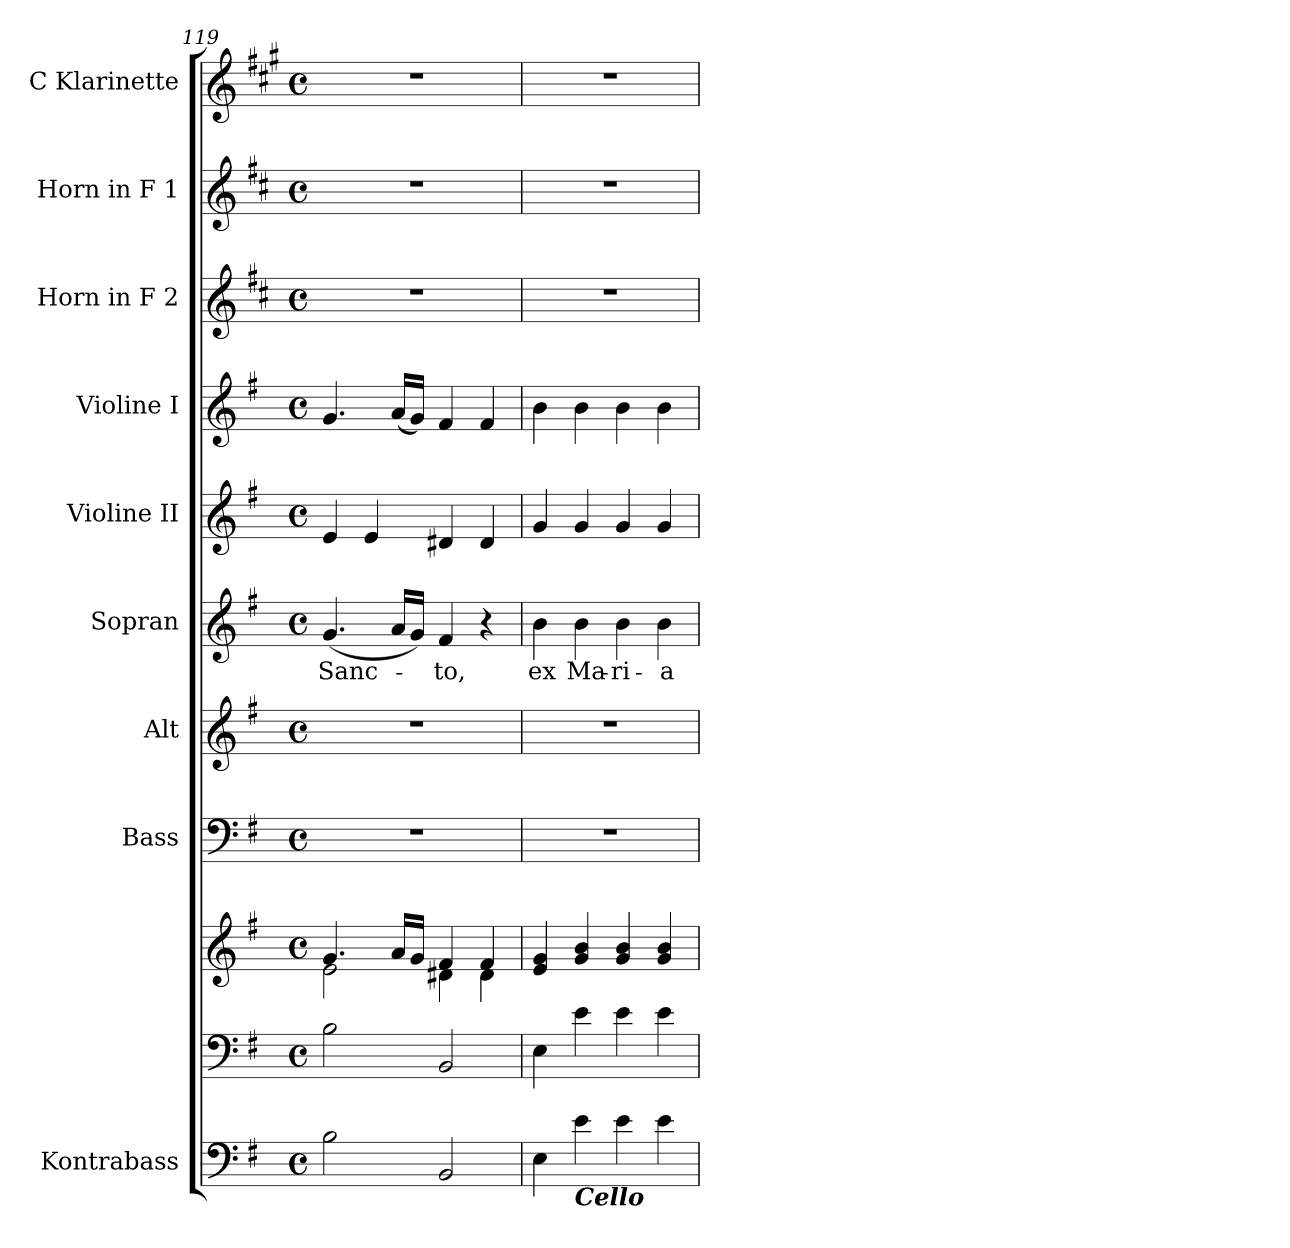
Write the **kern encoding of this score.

**kern	**kern	**kern	**kern	**kern	**kern	**text	**kern	**kern	**kern	**kern	**kern
*part10	*part9	*part9	*part8	*part7	*part6	*part6	*part5	*part4	*part3	*part2	*part1
*staff11	*staff10	*staff9	*staff8	*staff7	*staff6	*staff6	*staff5	*staff4	*staff3	*staff2	*staff1
*I"Kontrabass	*	*	*I"Bass	*I"Alt	*I"Sopran	*	*I"Violine II	*I"Violine I	*I"Horn in F 2	*I"Horn in F 1	*I"C Klarinette
*I'Kb.	*	*	*I'B.	*I'A.	*I'S.	*	*I'Vl. II	*I'Vl. I	*	*	*I'Kl.
*clefF4	*clefF4	*clefG2	*clefF4	*clefG2	*clefG2	*	*clefG2	*clefG2	*clefG2	*clefG2	*clefG2
*ITrd7c12	*	*	*	*	*	*	*	*	*ITrd4c7	*ITrd4c7	*ITrd1c2
*k[f#]	*k[f#]	*k[f#]	*k[f#]	*k[f#]	*k[f#]	*	*k[f#]	*k[f#]	*k[f#]	*k[f#]	*k[f#]
*G:	*G:	*G:	*G:	*G:	*G:	*	*G:	*G:	*G:	*G:	*G:
*M4/4	*M4/4	*M4/4	*M4/4	*M4/4	*M4/4	*	*M4/4	*M4/4	*M4/4	*M4/4	*M4/4
*met(c)	*met(c)	*met(c)	*met(c)	*met(c)	*met(c)	*	*met(c)	*met(c)	*met(c)	*met(c)	*met(c)
=119	=119	=119	=119	=119	=119	=119	=119	=119	=119	=119	=119
*	*	*^	*	*	*	*	*	*	*	*	*
!	!	!	!	!	!	!	!LO:LY:b	!	!	!	!	!
2BB\	2B\	4.g/	2e\	1r	1r	(<4.g/	Sanc-	4e/	4.g/	1r	1r	1r
.	.	.	.	.	.	.	.	4e/	.	.	.	.
.	.	16a/LL	.	.	.	16a/LL	.	.	(<16a/LL	.	.	.
.	.	16g/JJ	.	.	.	16g/JJ)	.	.	16g/JJ)	.	.	.
!	!	!	!	!	!	!	!LO:LY:b	!	!	!	!	!
2BBB/	2BB/	4f#/	4d#X\	.	.	4f#/	-to,	4d#X/	4f#/	.	.	.
.	.	4f#/	4d#\	.	.	4r	.	4d#/	4f#/	.	.	.
=120	=120	=120	=120	=120	=120	=120	=120	=120	=120	=120	=120	=120
!	!	!	!	!	!	!	!LO:LY:b	!	!	!	!	!
*	*	*v	*v	*	*	*	*	*	*	*	*	*
4EE\	4E\	4e/ 4g/	1r	1r	4b\	ex	4g/	4b\	1r	1r	1r
!LO:TX:b:Bi:t=Cello	!	!	!	!	!	!	!	!	!	!	!
!	!	!	!	!	!	!LO:LY:b	!	!	!	!	!
4E\	4e\	4g/ 4b/	.	.	4b\	Ma-	4g/	4b\	.	.	.
!	!	!	!	!	!	!LO:LY:b	!	!	!	!	!
4E\	4e\	4g/ 4b/	.	.	4b\	-ri-	4g/	4b\	.	.	.
!	!	!	!	!	!	!LO:LY:b	!	!	!	!	!
4E\	4e\	4g/ 4b/	.	.	4b\	-a	4g/	4b\	.	.	.
=	=	=	=	=	=	=	=	=	=	=	=
*-	*-	*-	*-	*-	*-	*-	*-	*-	*-	*-	*-
